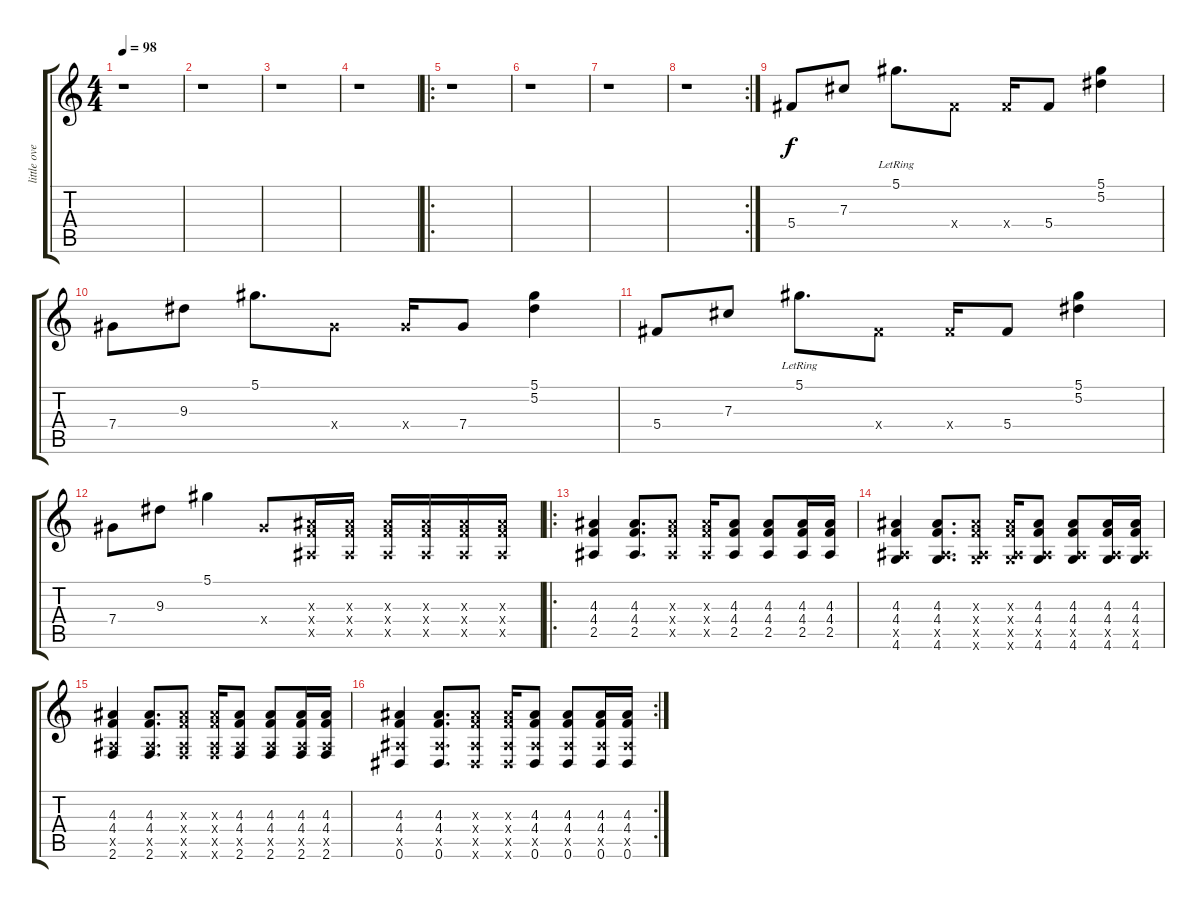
\track ("little overdrive2" "little ove") {instrument overdrivenguitar}
\staff {score tabs}
\tuning (Eb4 Bb3 Gb3 Db3 Ab2 Eb2) {hide}
\ts (4 4)
\tempo 98
\clef g2
\ks c
r.1{dy f instrument overdrivenguitar} |
r.1 |
r.1 |
r.1 |
\ro
r.1 |
r.1 |
r.1 |
\rc 2
r.1 |
5.4.8 7.3.8 5.1{lr}.8{d} 5.4{x}.8 5.4{x}.16 5.4.8 (5.1 5.2).4 |
7.4.8 9.3.8 5.1.8{d} 7.4{x}.8 7.4{x}.16 7.4.8 (5.1 5.2).4 |
5.4.8 7.3.8 5.1{lr}.8{d} 5.4{x}.8 5.4{x}.16 5.4.8 (5.1 5.2).4 |
7.4.8 9.3.8 5.1.4 7.4{x}.8 (4.3{x} 4.4{x} 2.5{x}).16 (4.3{x} 4.4{x} 2.5{x}).16 (4.3{x} 4.4{x} 2.5{x}).16 (4.3{x} 4.4{x} 2.5{x}).16 (4.3{x} 4.4{x} 2.5{x}).16 (4.3{x} 4.4{x} 2.5{x}).16 |
\ro
(4.3 4.4 2.5).4 (4.3 4.4 2.5).8{d} (4.3{x} 4.4{x} 2.5{x}).8 (4.3{x} 4.4{x} 2.5{x}).16 (4.3 4.4 2.5).8 (4.3 4.4 2.5).8 (4.3 4.4 2.5).16 (4.3 4.4 2.5).16 |
(4.3 4.4 2.5{x} 4.6).4 (4.3 4.4 2.5{x} 4.6).8{d} (4.3{x} 4.4{x} 2.5{x} 4.6{x}).8 (4.3{x} 4.4{x} 2.5{x} 4.6{x}).16 (4.3 4.4 2.5{x} 4.6).8 (4.3 4.4 2.5{x} 4.6).8 (4.3 4.4 2.5{x} 4.6).16 (4.3 4.4 2.5{x} 4.6).16 |
(4.3 4.4 2.5{x} 2.6).4 (4.3 4.4 2.5{x} 2.6).8{d} (4.3{x} 4.4{x} 2.5{x} 2.6{x}).8 (4.3{x} 4.4{x} 2.5{x} 2.6{x}).16 (4.3 4.4 2.5{x} 2.6).8 (4.3 4.4 2.5{x} 2.6).8 (4.3 4.4 2.5{x} 2.6).16 (4.3 4.4 2.5{x} 2.6).16 |
\rc 2
(4.3 4.4 2.5{x} 0.6).4 (4.3 4.4 2.5{x} 0.6).8{d} (4.3{x} 4.4{x} 2.5{x} 0.6{x}).8 (4.3{x} 4.4{x} 2.5{x} 0.6{x}).16 (4.3 4.4 2.5{x} 0.6).8 (4.3 4.4 2.5{x} 0.6).8 (4.3 4.4 2.5{x} 0.6).16 (4.3 4.4 2.5{x} 0.6).16
